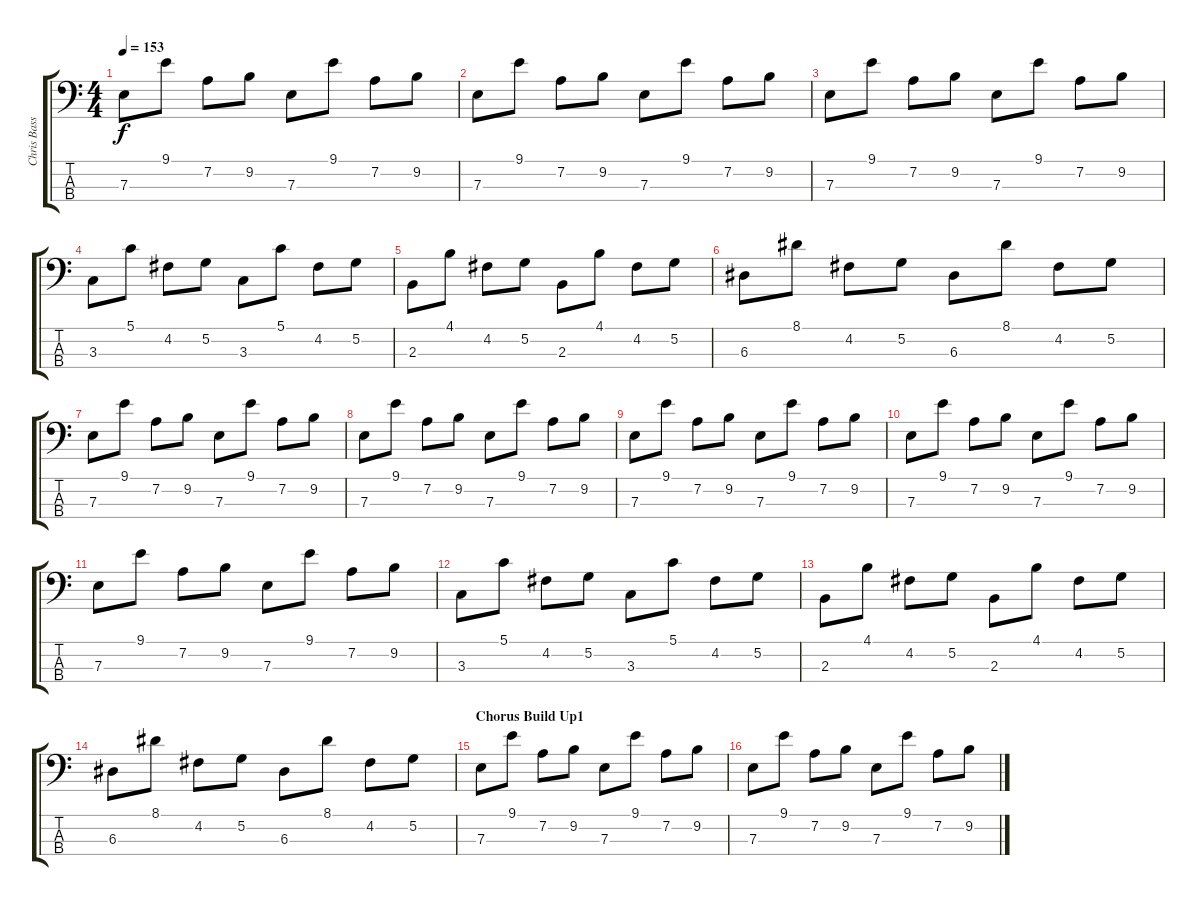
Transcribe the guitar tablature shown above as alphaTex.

\track ("Chris Bass" "Chris Bass") {instrument electricbassfinger}
\staff {score tabs}
\tuning (G2 D2 A1 D1) {hide}
\ts (4 4)
\tempo 153
\clef f4
\ks c
7.3.8{dy f} 9.1.8 7.2.8 9.2.8 7.3.8 9.1.8 7.2.8 9.2.8 |
7.3.8 9.1.8 7.2.8 9.2.8 7.3.8 9.1.8 7.2.8 9.2.8 |
7.3.8 9.1.8 7.2.8 9.2.8 7.3.8 9.1.8 7.2.8 9.2.8 |
3.3.8 5.1.8 4.2.8 5.2.8 3.3.8 5.1.8 4.2.8 5.2.8 |
2.3.8 4.1.8 4.2.8 5.2.8 2.3.8 4.1.8 4.2.8 5.2.8 |
6.3.8 8.1.8 4.2.8 5.2.8 6.3.8 8.1.8 4.2.8 5.2.8 |
7.3.8 9.1.8 7.2.8 9.2.8 7.3.8 9.1.8 7.2.8 9.2.8 |
7.3.8 9.1.8 7.2.8 9.2.8 7.3.8 9.1.8 7.2.8 9.2.8 |
7.3.8 9.1.8 7.2.8 9.2.8 7.3.8 9.1.8 7.2.8 9.2.8 |
7.3.8 9.1.8 7.2.8 9.2.8 7.3.8 9.1.8 7.2.8 9.2.8 |
7.3.8 9.1.8 7.2.8 9.2.8 7.3.8 9.1.8 7.2.8 9.2.8 |
3.3.8 5.1.8 4.2.8 5.2.8 3.3.8 5.1.8 4.2.8 5.2.8 |
2.3.8 4.1.8 4.2.8 5.2.8 2.3.8 4.1.8 4.2.8 5.2.8 |
6.3.8 8.1.8 4.2.8 5.2.8 6.3.8 8.1.8 4.2.8 5.2.8 |
\section ("" "Chorus Build Up1")
7.3.8 9.1.8 7.2.8 9.2.8 7.3.8 9.1.8 7.2.8 9.2.8 |
7.3.8 9.1.8 7.2.8 9.2.8 7.3.8 9.1.8 7.2.8 9.2.8
